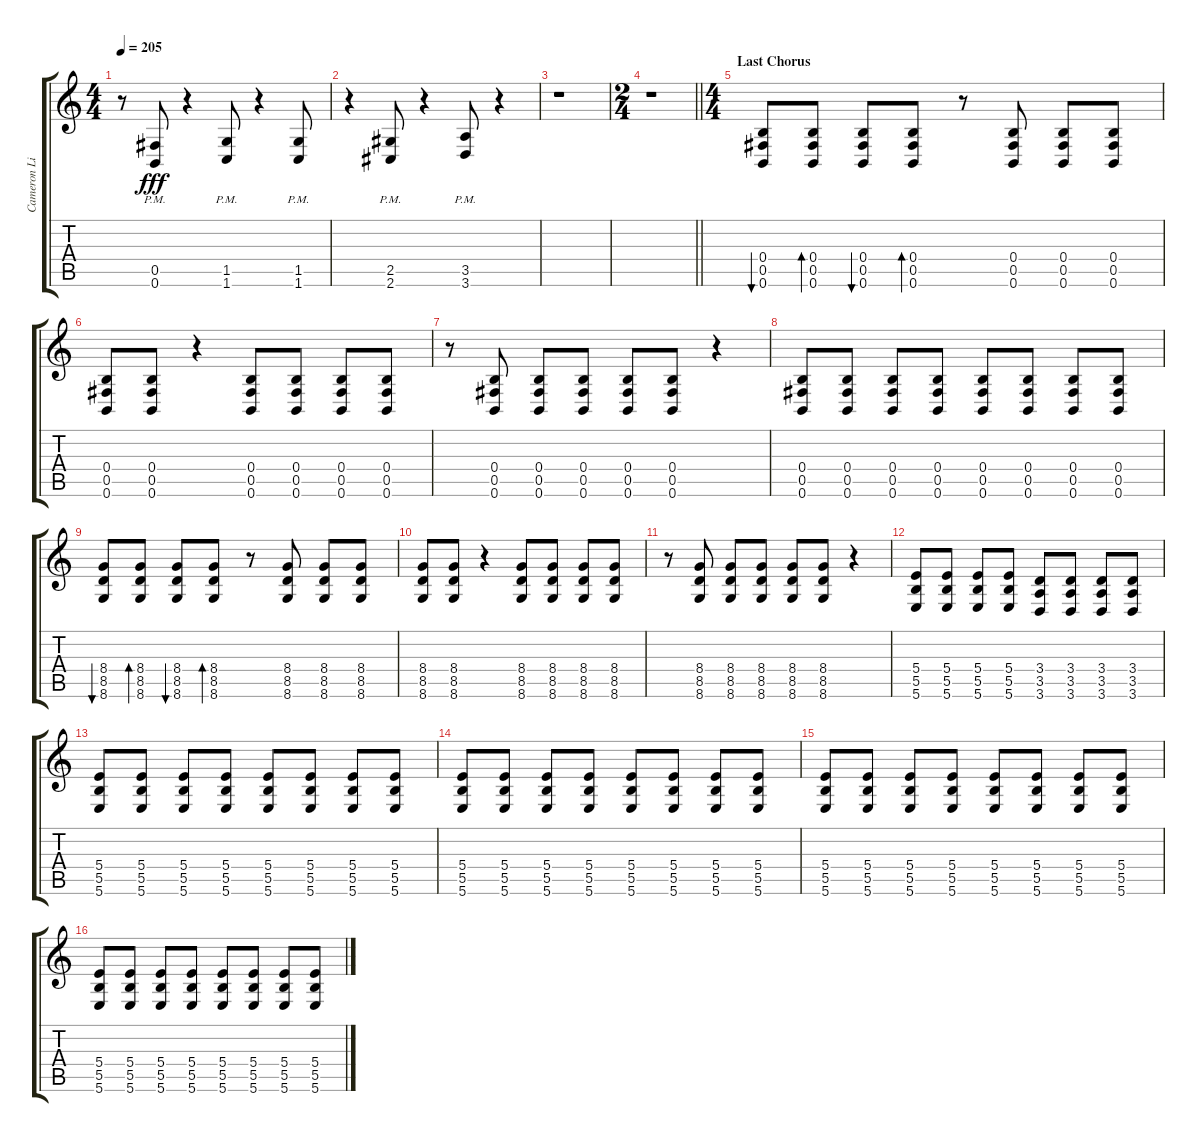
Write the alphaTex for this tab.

\track ("Cameron Liddell" "Cameron Li") {instrument distortionguitar}
\staff {score tabs}
\tuning (Db4 Ab3 E3 B2 Gb2 B1) {hide}
\ts (4 4)
\tempo 205
\clef g2
\ks c
r.8{dy fff} (0.5{pm} 0.6{pm}).8 r.4 (1.5{pm} 1.6{pm}).8 r.4 (1.5{pm} 1.6{pm}).8 |
r.4 (2.5{pm} 2.6{pm}).8 r.4 (3.5{pm} 3.6{pm}).8 r.4 |
r.1 |
\ts (2 4)
\barLineRight lightlight
r.1 |
\ts (4 4)
\section ("" "Last Chorus")
(0.4 0.5 0.6).8{bu 60} (0.4 0.5 0.6).8{bd 60} (0.4 0.5 0.6).8{bu 60} (0.4 0.5 0.6).8{bd 60} r.8 (0.4 0.5 0.6).8 (0.4 0.5 0.6).8 (0.4 0.5 0.6).8 |
(0.4 0.5 0.6).8 (0.4 0.5 0.6).8 r.4 (0.4 0.5 0.6).8 (0.4 0.5 0.6).8 (0.4 0.5 0.6).8 (0.4 0.5 0.6).8 |
r.8 (0.4 0.5 0.6).8 (0.4 0.5 0.6).8 (0.4 0.5 0.6).8 (0.4 0.5 0.6).8 (0.4 0.5 0.6).8 r.4 |
(0.4 0.5 0.6).8 (0.4 0.5 0.6).8 (0.4 0.5 0.6).8 (0.4 0.5 0.6).8 (0.4 0.5 0.6).8 (0.4 0.5 0.6).8 (0.4 0.5 0.6).8 (0.4 0.5 0.6).8 |
(8.4 8.5 8.6).8{bu 60} (8.4 8.5 8.6).8{bd 60} (8.4 8.5 8.6).8{bu 60} (8.4 8.5 8.6).8{bd 60} r.8 (8.4 8.5 8.6).8 (8.4 8.5 8.6).8 (8.4 8.5 8.6).8 |
(8.4 8.5 8.6).8 (8.4 8.5 8.6).8 r.4 (8.4 8.5 8.6).8 (8.4 8.5 8.6).8 (8.4 8.5 8.6).8 (8.4 8.5 8.6).8 |
r.8 (8.4 8.5 8.6).8 (8.4 8.5 8.6).8 (8.4 8.5 8.6).8 (8.4 8.5 8.6).8 (8.4 8.5 8.6).8 r.4 |
(5.4 5.5 5.6).8 (5.4 5.5 5.6).8 (5.4 5.5 5.6).8 (5.4 5.5 5.6).8 (3.4 3.5 3.6).8 (3.4 3.5 3.6).8 (3.4 3.5 3.6).8 (3.4 3.5 3.6).8 |
(5.4 5.5 5.6).8 (5.4 5.5 5.6).8 (5.4 5.5 5.6).8 (5.4 5.5 5.6).8 (5.4 5.5 5.6).8 (5.4 5.5 5.6).8 (5.4 5.5 5.6).8 (5.4 5.5 5.6).8 |
(5.4 5.5 5.6).8 (5.4 5.5 5.6).8 (5.4 5.5 5.6).8 (5.4 5.5 5.6).8 (5.4 5.5 5.6).8 (5.4 5.5 5.6).8 (5.4 5.5 5.6).8 (5.4 5.5 5.6).8 |
(5.4 5.5 5.6).8 (5.4 5.5 5.6).8 (5.4 5.5 5.6).8 (5.4 5.5 5.6).8 (5.4 5.5 5.6).8 (5.4 5.5 5.6).8 (5.4 5.5 5.6).8 (5.4 5.5 5.6).8 |
(5.4 5.5 5.6).8 (5.4 5.5 5.6).8 (5.4 5.5 5.6).8 (5.4 5.5 5.6).8 (5.4 5.5 5.6).8 (5.4 5.5 5.6).8 (5.4 5.5 5.6).8 (5.4 5.5 5.6).8
